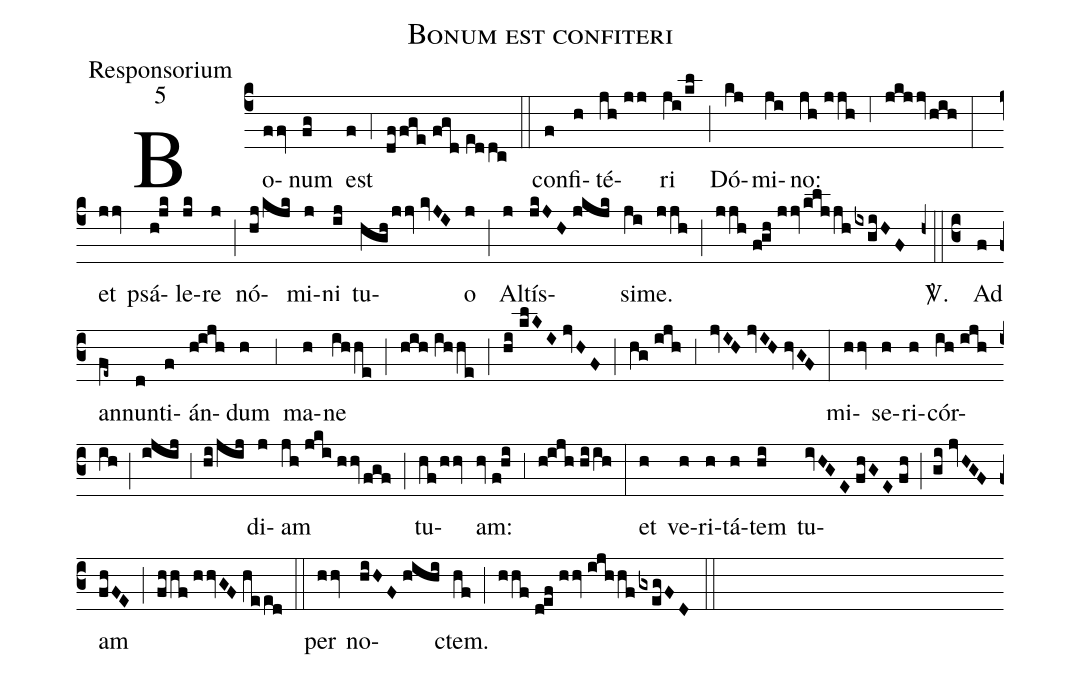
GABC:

name:Bonum est confiteri;
office-part:Responsorium;
mode:5;
%%
(c4) Bo(ffv)num(fg) est(f) (,4) (dffge//fgd//eddc) (::)
con(f)fi(h)té(jh//jj)ri(ji/kl) (;) Dó(kj)mi(ji)no:(jh//jjh) (,6) (jkjjv/hih) (:)
et(jjv) psá(h!jk)le(jk)re(j) (;) nó(hj/kjk)mi(j)ni(ij) tu(hgh/jjv//kvJI)o(j) (;) Al(j)tís(jkJH//jkjk)si(ji)me.(jjh) (;) (jjh//f!gh//jjv/kljjh/ixgiHF)
<sp>V/</sp>.(z0::c3) Ad(f) an(fe~)nun(d)ti(f)án(h!ijh)dum(h) (,3) ma(h)ne(ihhe) (;) (hih//ihhe) (;) (hi//klKI//jvHF) (;) (hg//ijh) (,3) (jvIH//jvIH//hvGF) (:)
mi(hhv)se(h)ri(h)cór(ih//ijh/ih;ijij,3hi/jij)di(j)am(jh//jki//hhv/fgf) (;) tu(hf/hhv)am:(hv//f!hi) (,3) (h!ijh//hiih) (:)
et(h) ve(h)ri(h)tá(h)tem(hi) tu(ivHGE//fhGE//fh;gi//jvHGF)am(fhFE) (;) (fhhf//hhvGF//heed) (::)
per(hhv) no(hiHF//hihi)ctem.(hf) (;) (hhf//d!ef//hhv//ijhhf/gxegFD) (::)
